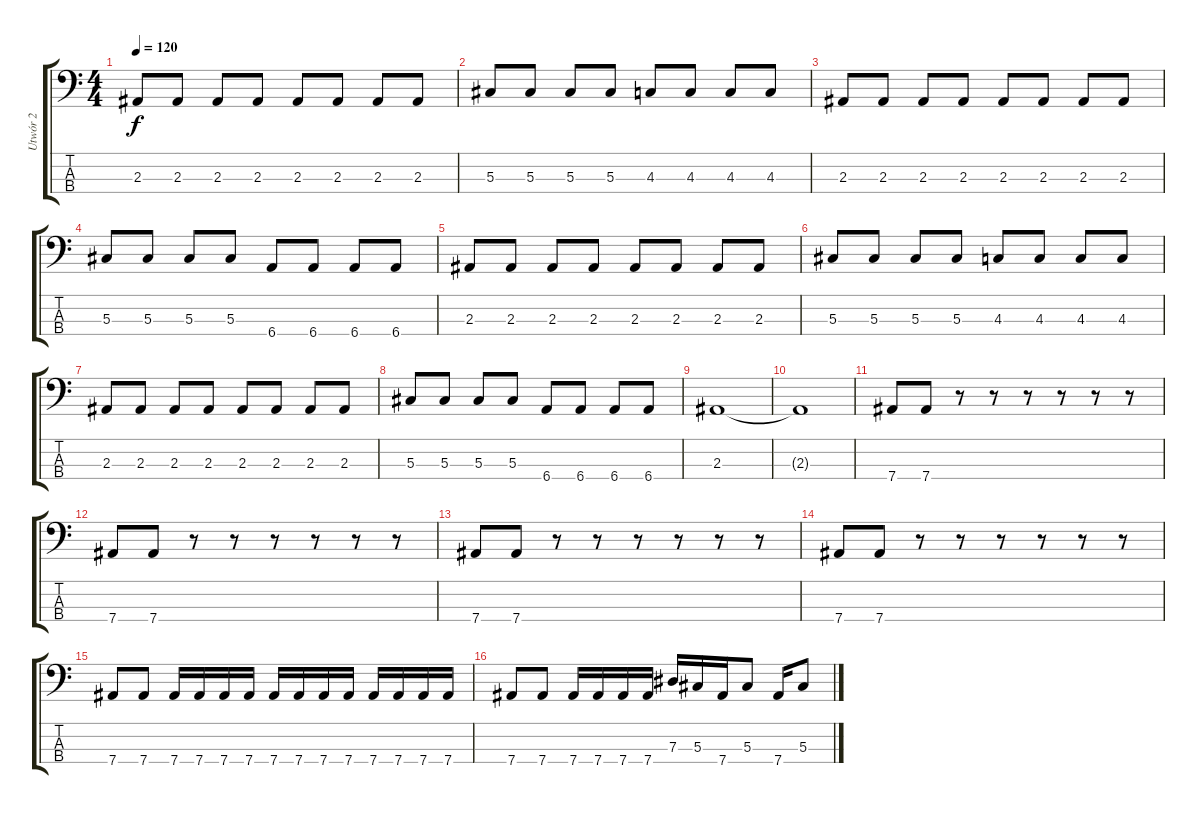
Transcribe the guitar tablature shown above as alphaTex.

\track ("Utwór 2" "Utwór 2") {instrument fretlessbass}
\staff {score tabs}
\tuning (Gb2 Db2 Ab1 Eb1) {hide}
\ts (4 4)
\tempo 120
\clef f4
\ks c
2.3.8{dy f} 2.3.8 2.3.8 2.3.8 2.3.8 2.3.8 2.3.8 2.3.8 |
5.3.8 5.3.8 5.3.8 5.3.8 4.3.8 4.3.8 4.3.8 4.3.8 |
2.3.8 2.3.8 2.3.8 2.3.8 2.3.8 2.3.8 2.3.8 2.3.8 |
5.3.8 5.3.8 5.3.8 5.3.8 6.4.8 6.4.8 6.4.8 6.4.8 |
2.3.8 2.3.8 2.3.8 2.3.8 2.3.8 2.3.8 2.3.8 2.3.8 |
5.3.8 5.3.8 5.3.8 5.3.8 4.3.8 4.3.8 4.3.8 4.3.8 |
2.3.8 2.3.8 2.3.8 2.3.8 2.3.8 2.3.8 2.3.8 2.3.8 |
5.3.8 5.3.8 5.3.8 5.3.8 6.4.8 6.4.8 6.4.8 6.4.8 |
2.3.1 |
2.3{t}.1 |
7.4.8 7.4.8 r.8 r.8 r.8 r.8 r.8 r.8 |
7.4.8 7.4.8 r.8 r.8 r.8 r.8 r.8 r.8 |
7.4.8 7.4.8 r.8 r.8 r.8 r.8 r.8 r.8 |
7.4.8 7.4.8 r.8 r.8 r.8 r.8 r.8 r.8 |
7.4.8 7.4.8 7.4.16 7.4.16 7.4.16 7.4.16 7.4.16 7.4.16 7.4.16 7.4.16 7.4.16 7.4.16 7.4.16 7.4.16 |
7.4.8 7.4.8 7.4.16 7.4.16 7.4.16 7.4.16 7.3.16 5.3.16 7.4.16 5.3.8 7.4.16 5.3.8
